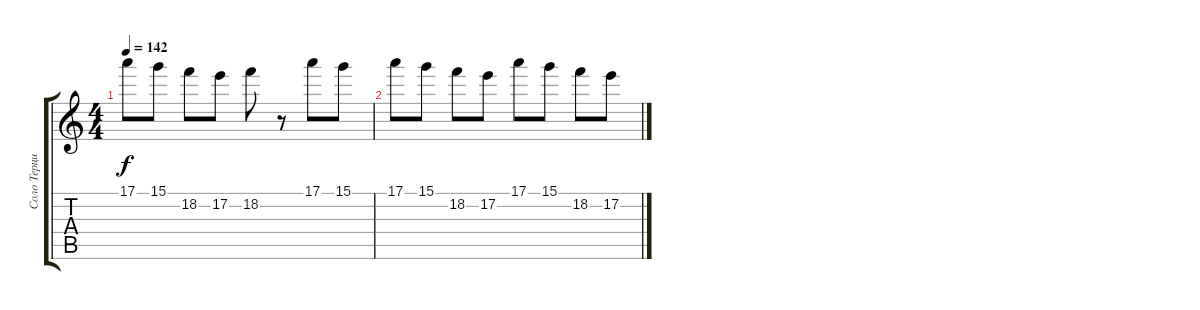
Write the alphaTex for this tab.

\track ("Соло Терция" "Соло Терци") {instrument distortionguitar}
\staff {score tabs}
\tuning (E4 B3 G3 D3 A2 E2) {hide}
\ts (4 4)
\tempo 142
\clef g2
\ks c
17.1.8{dy f} 15.1.8 18.2.8 17.2.8 18.2.8 r.8 17.1.8 15.1.8 |
17.1.8 15.1.8 18.2.8 17.2.8 17.1.8 15.1.8 18.2.8 17.2.8
